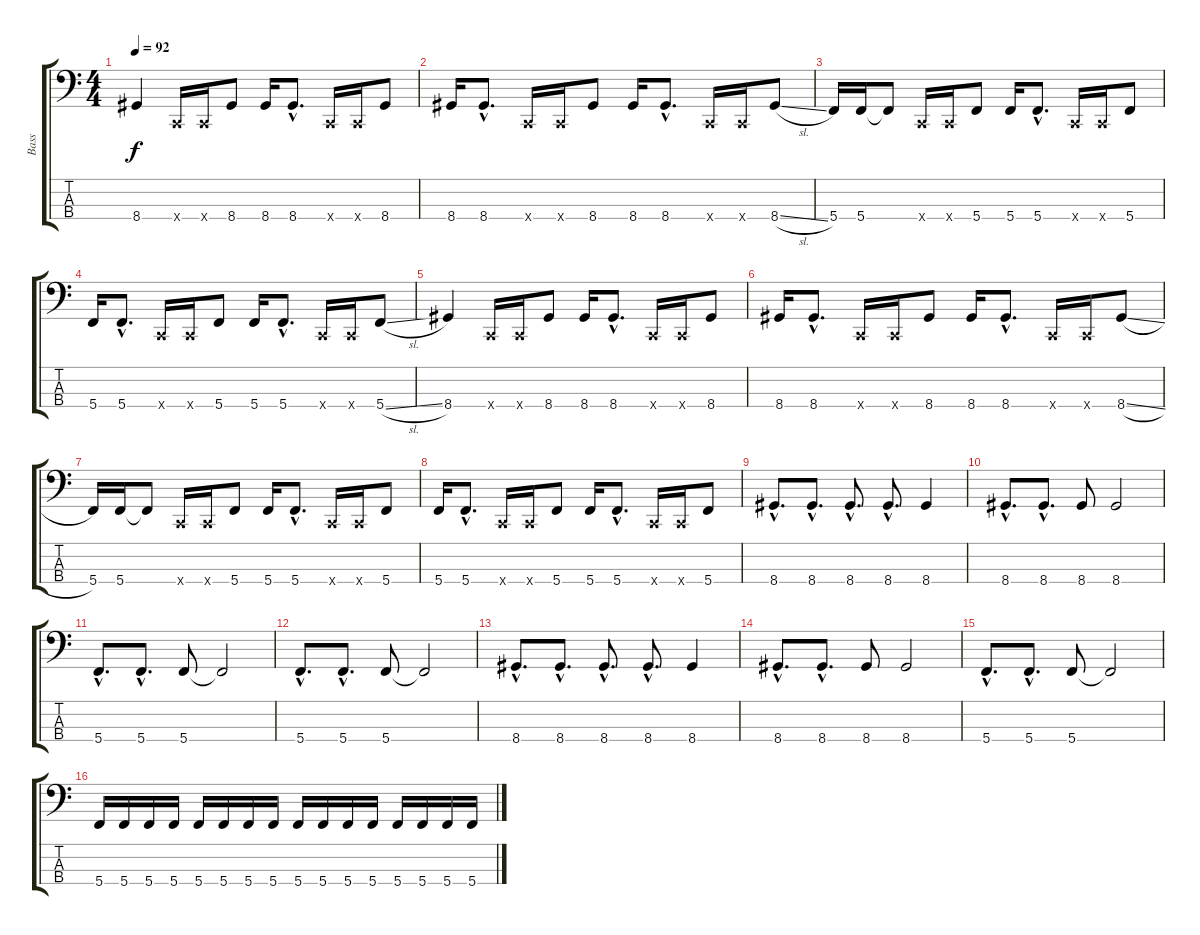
\track ("Bass" "Bass") {instrument electricbassfinger}
\staff {score tabs}
\tuning (F2 C2 G1 C1) {hide}
\ts (4 4)
\tempo 92
\clef f4
\ks c
8.4.4{dy f instrument electricbassfinger} 0.4{x}.16 0.4{x}.16 8.4.8 8.4.16 8.4{hac}.8{d} 0.4{x}.16 0.4{x}.16 8.4.8 |
8.4.16 8.4{hac}.8{d} 0.4{x}.16 0.4{x}.16 8.4.8 8.4.16 8.4{hac}.8{d} 0.4{x}.16 0.4{x}.16 8.4{sl}.8 |
5.4.16 5.4.16 5.4{t}.8 0.4{x}.16 0.4{x}.16 5.4.8 5.4.16 5.4{hac}.8{d} 0.4{x}.16 0.4{x}.16 5.4.8 |
5.4.16 5.4{hac}.8{d} 0.4{x}.16 0.4{x}.16 5.4.8 5.4.16 5.4{hac}.8{d} 0.4{x}.16 0.4{x}.16 5.4{sl}.8 |
8.4.4 0.4{x}.16 0.4{x}.16 8.4.8 8.4.16 8.4{hac}.8{d} 0.4{x}.16 0.4{x}.16 8.4.8 |
8.4.16 8.4{hac}.8{d} 0.4{x}.16 0.4{x}.16 8.4.8 8.4.16 8.4{hac}.8{d} 0.4{x}.16 0.4{x}.16 8.4{sl}.8 |
5.4.16 5.4.16 5.4{t}.8 0.4{x}.16 0.4{x}.16 5.4.8 5.4.16 5.4{hac}.8{d} 0.4{x}.16 0.4{x}.16 5.4.8 |
5.4.16 5.4{hac}.8{d} 0.4{x}.16 0.4{x}.16 5.4.8 5.4.16 5.4{hac}.8{d} 0.4{x}.16 0.4{x}.16 5.4.8 |
8.4{hac}.8{d} 8.4{hac}.8{d} 8.4{hac}.8{d} 8.4{hac}.8{d} 8.4.4 |
8.4{hac}.8{d} 8.4{hac}.8{d} 8.4.8 8.4.2 |
5.4{hac}.8{d} 5.4{hac}.8{d} 5.4.8 5.4{t}.2 |
5.4{hac}.8{d} 5.4{hac}.8{d} 5.4.8 5.4{t}.2 |
8.4{hac}.8{d} 8.4{hac}.8{d} 8.4{hac}.8{d} 8.4{hac}.8{d} 8.4.4 |
8.4{hac}.8{d} 8.4{hac}.8{d} 8.4.8 8.4.2 |
5.4{hac}.8{d} 5.4{hac}.8{d} 5.4.8 5.4{t}.2 |
5.4.16 5.4.16 5.4.16 5.4.16 5.4.16 5.4.16 5.4.16 5.4.16 5.4.16 5.4.16 5.4.16 5.4.16 5.4.16 5.4.16 5.4.16 5.4.16
